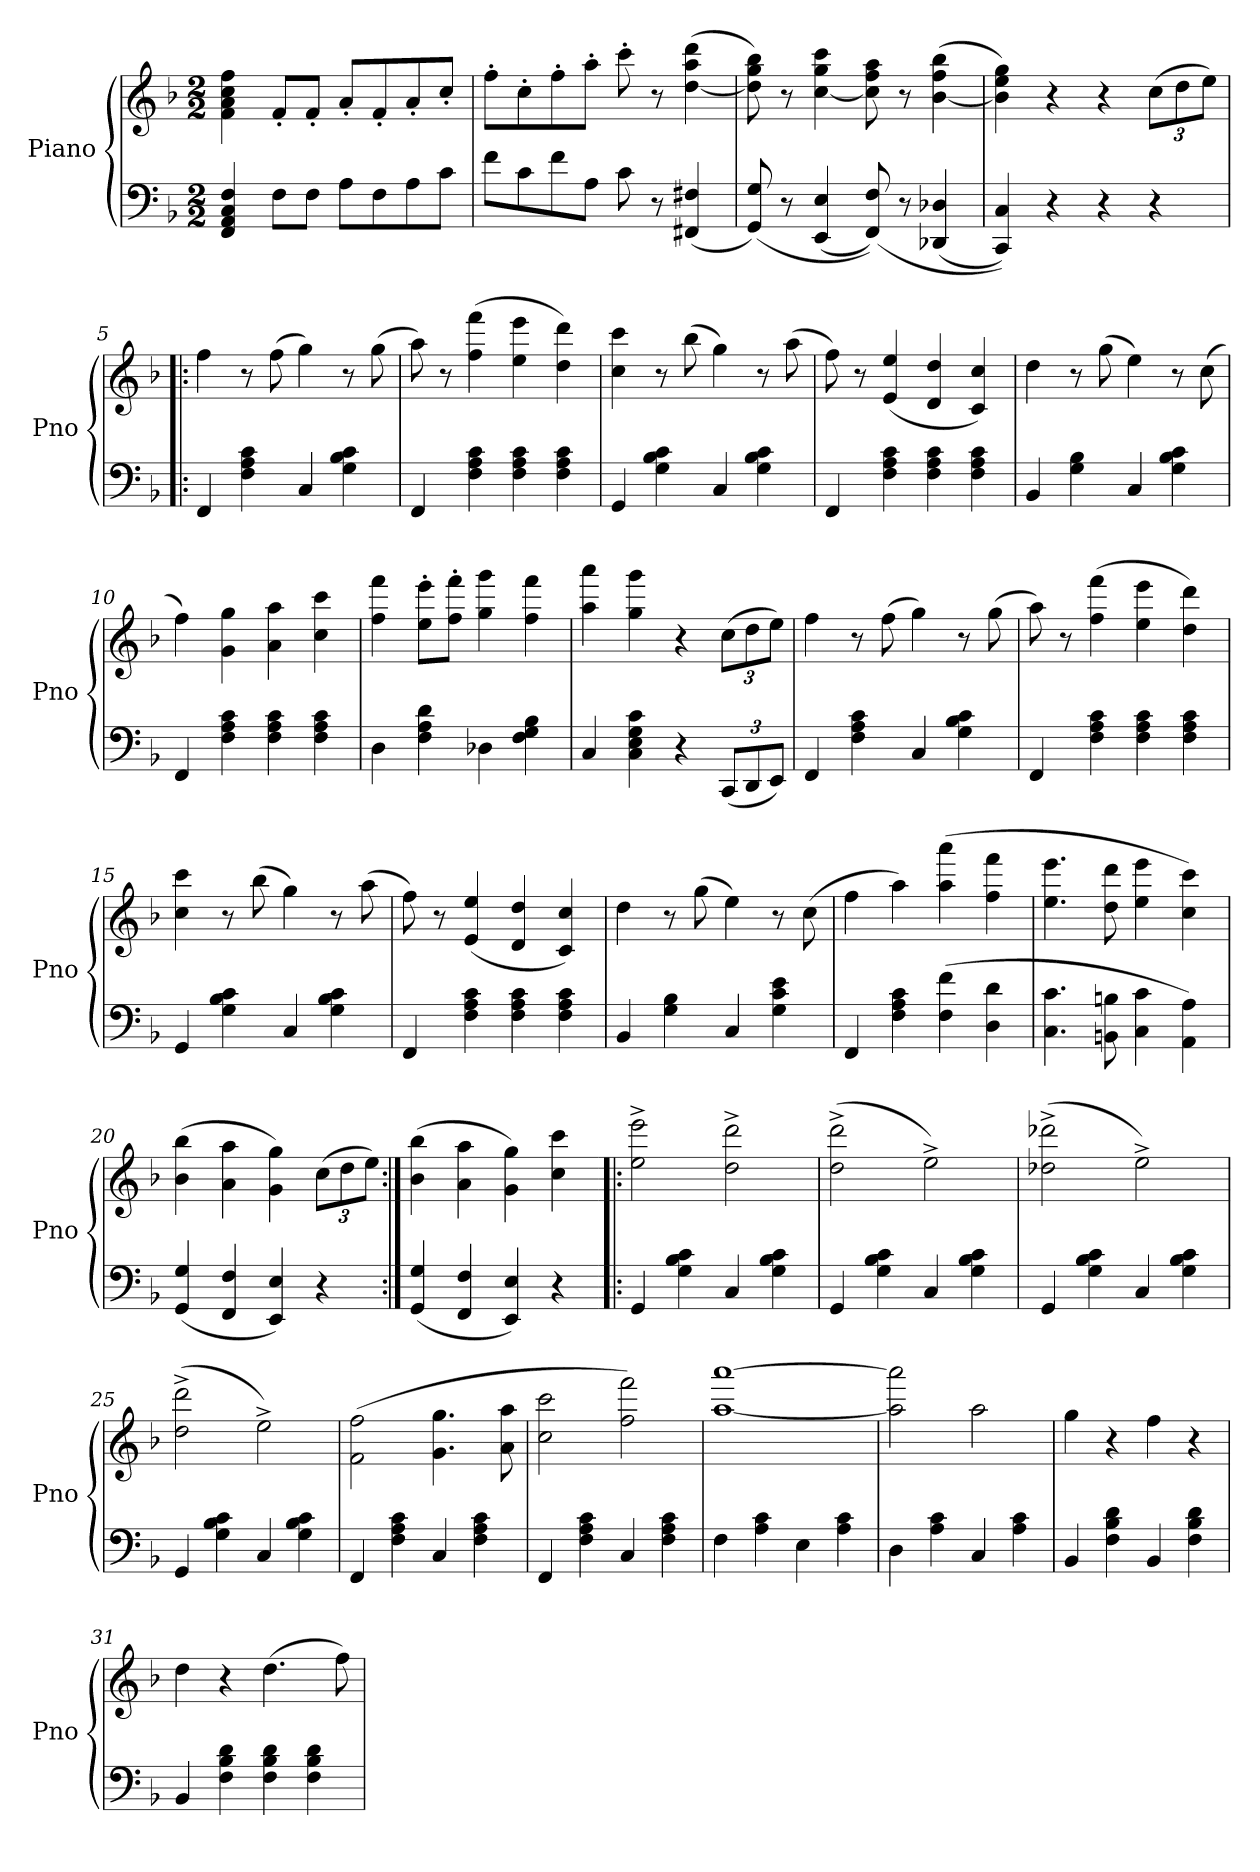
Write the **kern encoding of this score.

**kern	**kern
*part1	*part1
*staff2	*staff1
*I"Piano	*
*I'Pno	*
*clefF4	*clefG2
*k[b-]	*k[b-]
*F:	*F:
*M2/2	*M2/2
*MM180	*MM180
=1	=1
4FF/ 4AA/ 4C/ 4F/	4f\ 4a\ 4cc\ 4ff\
8F\L	8f'/L
8F\J	8f'/J
8A\L	8a'/L
8F\	8f'/
8A\	8a'/
8c\J	8cc'/J
=2	=2
8f\L	8ff'\L
8c\	8cc'\
8f\	8ff'\
8A\J	8aa'\J
8c\	8ccc'\
8r	8r
(4FF#X/ 4F#X/	([4dd\ 4aa\ 4ddd\
=3	=3
(8GG/ 8G/)	8dd]\ 8gg\ 8bb-\)
8r	8r
(4EE/ 4E/	[4cc\ 4gg\ 4ccc\
(8FF/ 8F/))	8cc]\ 8ff\ 8aa\
8r	8r
(4DD-X/ 4D-X/	([4b-\ 4ff\ 4bb-\
=4	=4
4CC/ 4C/))	4b-]\ 4ee\ 4gg\)
4r	4r
4r	4r
4r	(12cc\L
.	12dd\
.	12ee\J)
=5!|:	=5!|:
4FF/	4ff\
4F\ 4A\ 4c\	8r
.	(8ff\
4C/	4gg\)
4G\ 4B-\ 4c\	8r
.	(8gg\
=6	=6
4FF/	8aa\)
.	8r
4F\ 4A\ 4c\	(4ff\ 4fff\
4F\ 4A\ 4c\	4ee\ 4eee\
4F\ 4A\ 4c\	4dd\ 4ddd\)
=7	=7
4GG/	4cc\ 4ccc\
4G\ 4B-\ 4c\	8r
.	(8bb-\
4C/	4gg\)
4G\ 4B-\ 4c\	8r
.	(8aa\
=8	=8
4FF/	8ff\)
.	8r
4F\ 4A\ 4c\	(4e/ 4ee/
4F\ 4A\ 4c\	4d/ 4dd/
4F\ 4A\ 4c\	4c/ 4cc/)
=9	=9
4BB-/	4dd\
4G\ 4B-\	8r
.	(8gg\
4C/	4ee\)
4G\ 4B-\ 4c\	8r
.	(8cc\
=10	=10
4FF/	4ff\)
4F\ 4A\ 4c\	4g\ 4gg\
4F\ 4A\ 4c\	4a\ 4aa\
4F\ 4A\ 4c\	4cc\ 4ccc\
=11	=11
4D\	4ff\ 4fff\
4F\ 4A\ 4d\	8ee'\ 8eee'\L
.	8ff'\ 8fff'\J
4D-X\	4gg\ 4ggg\
4F\ 4G\ 4B-\	4ff\ 4fff\
=12	=12
4C/	4aa\ 4aaa\
4C\ 4E\ 4G\ 4c\	4gg\ 4ggg\
4r	4r
(12CC/L	(12cc\L
12DD/	12dd\
12EE/J)	12ee\J)
=13	=13
4FF/	4ff\
4F\ 4A\ 4c\	8r
.	(8ff\
4C/	4gg\)
4G\ 4B-\ 4c\	8r
.	(8gg\
=14	=14
4FF/	8aa\)
.	8r
4F\ 4A\ 4c\	(4ff\ 4fff\
4F\ 4A\ 4c\	4ee\ 4eee\
4F\ 4A\ 4c\	4dd\ 4ddd\)
=15	=15
4GG/	4cc\ 4ccc\
4G\ 4B-\ 4c\	8r
.	(8bb-\
4C/	4gg\)
4G\ 4B-\ 4c\	8r
.	(8aa\
=16	=16
4FF/	8ff\)
.	8r
4F\ 4A\ 4c\	(4e/ 4ee/
4F\ 4A\ 4c\	4d/ 4dd/
4F\ 4A\ 4c\	4c/ 4cc/)
=17	=17
4BB-/	4dd\
4G\ 4B-\	8r
.	(8gg\
4C/	4ee\)
4G\ 4c\ 4e\	8r
.	(8cc\
=18	=18
4FF/	4ff\
4F\ 4A\ 4c\	4aa\)
(4F\ 4f\	(4aa\ 4aaa\
4D\ 4d\	4ff\ 4fff\
=19	=19
4.C\ 4.c\	4.ee\ 4.eee\
8BBn\ 8Bn\	8dd\ 8ddd\
4C\ 4c\	4ee\ 4eee\
4AA\ 4A\)	4cc\ 4ccc\)
=20	=20
(4GG/ 4G/	(4b-\ 4bb-\
4FF/ 4F/	4a\ 4aa\
4EE/ 4E/)	4g\ 4gg\)
4r	(12cc\L
.	12dd\
.	12ee\J)
=21:|!	=21:|!
(4GG/ 4G/	(4b-\ 4bb-\
4FF/ 4F/	4a\ 4aa\
4EE/ 4E/)	4g\ 4gg\)
4r	4cc\ 4ccc\
=22!|:	=22!|:
4GG/	2ee^\ 2eee^\
4G\ 4B-\ 4c\	.
4C/	2dd^\ 2ddd^\
4G\ 4B-\ 4c\	.
=23	=23
4GG/	(2dd^\ 2ddd^\
4G\ 4B-\ 4c\	.
4C/	2ee^\)
4G\ 4B-\ 4c\	.
=24	=24
4GG/	(2dd-X^\ 2ddd-X^\
4G\ 4B-\ 4c\	.
4C/	2ee^\)
4G\ 4B-\ 4c\	.
=25	=25
4GG/	(2dd^\ 2ddd^\
4G\ 4B-\ 4c\	.
4C/	2ee^\)
4G\ 4B-\ 4c\	.
=26	=26
4FF/	(2f\ 2ff\
4F\ 4A\ 4c\	.
4C/	4.g\ 4.gg\
4F\ 4A\ 4c\	.
.	8a\ 8aa\
=27	=27
4FF/	2cc\ 2ccc\
4F\ 4A\ 4c\	.
4C/	2ff\ 2fff\)
4F\ 4A\ 4c\	.
=28	=28
4F\	[1aa [1aaa
4A\ 4c\	.
4E\	.
4A\ 4c\	.
=29	=29
4D\	2aa]\ 2aaa]\
4A\ 4c\	.
4C/	2aa\
4A\ 4c\	.
=30	=30
4BB-/	4gg\
4F\ 4B-\ 4d\	4r
4BB-/	4ff\
4F\ 4B-\ 4d\	4r
=31	=31
4BB-/	4dd\
4F\ 4B-\ 4d\	4r
4F\ 4B-\ 4d\	(4.dd\
4F\ 4B-\ 4d\	.
.	8ff\)
=	=
*-	*-
